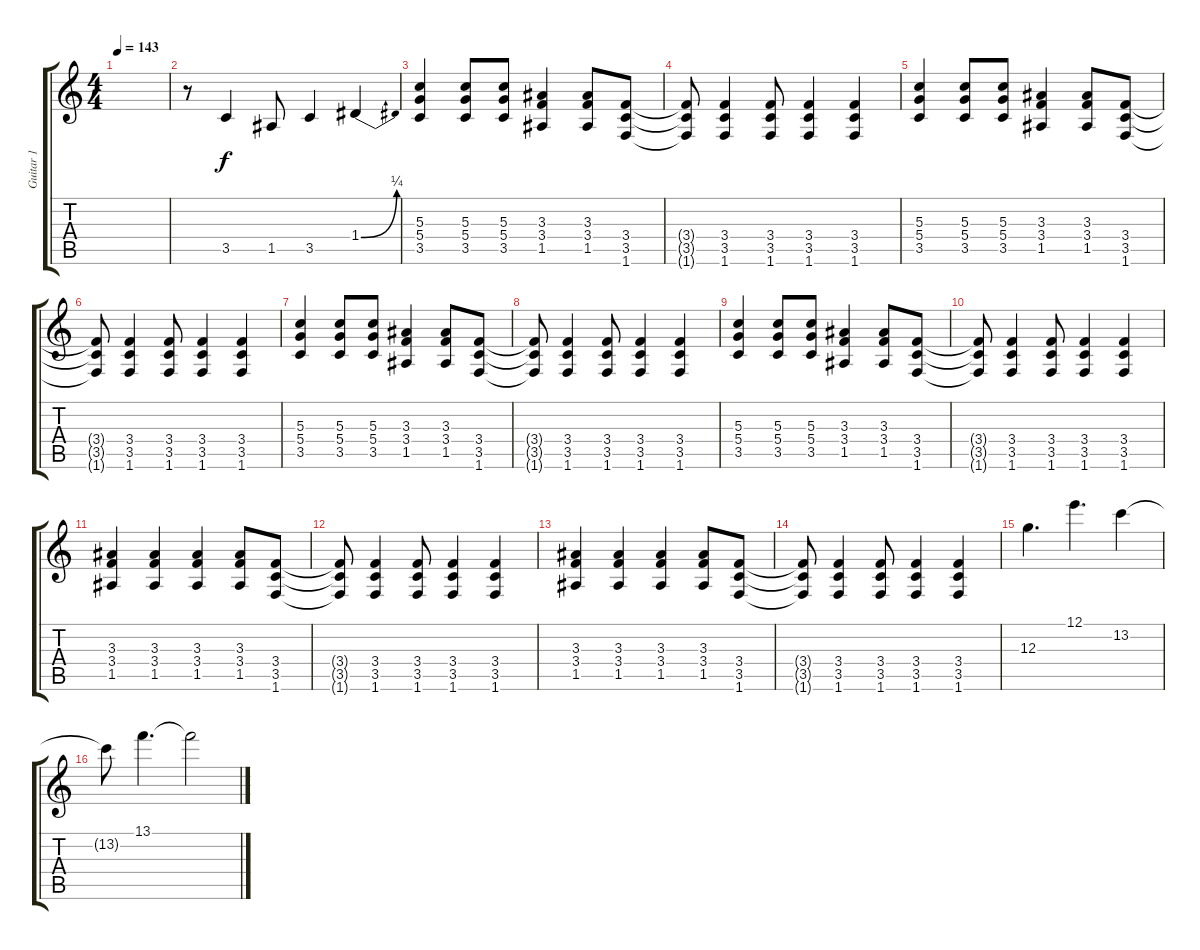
\track ("Guitar 1" "Guitar 1") {instrument distortionguitar}
\staff {score tabs}
\tuning (E4 B3 G3 D3 A2 E2) {hide}
\ts (4 4)
\tempo 143
\clef g2
\ks c
|
r.8 3.5.4 1.5.8 3.5.4 1.4{be (bend 0 0 60 1)}.4 |
(5.3 5.4 3.5).4 (5.3 5.4 3.5).8 (5.3 5.4 3.5).8 (3.3 3.4 1.5).4 (3.3 3.4 1.5).8 (3.4 3.5 1.6).8 |
(3.4{t} 3.5{t} 1.6{t}).8 (3.4 3.5 1.6).4 (3.4 3.5 1.6).8 (3.4 3.5 1.6).4 (3.4 3.5 1.6).4 |
(5.3 5.4 3.5).4 (5.3 5.4 3.5).8 (5.3 5.4 3.5).8 (3.3 3.4 1.5).4 (3.3 3.4 1.5).8 (3.4 3.5 1.6).8 |
(3.4{t} 3.5{t} 1.6{t}).8 (3.4 3.5 1.6).4 (3.4 3.5 1.6).8 (3.4 3.5 1.6).4 (3.4 3.5 1.6).4 |
(5.3 5.4 3.5).4 (5.3 5.4 3.5).8 (5.3 5.4 3.5).8 (3.3 3.4 1.5).4 (3.3 3.4 1.5).8 (3.4 3.5 1.6).8 |
(3.4{t} 3.5{t} 1.6{t}).8 (3.4 3.5 1.6).4 (3.4 3.5 1.6).8 (3.4 3.5 1.6).4 (3.4 3.5 1.6).4 |
(5.3 5.4 3.5).4 (5.3 5.4 3.5).8 (5.3 5.4 3.5).8 (3.3 3.4 1.5).4 (3.3 3.4 1.5).8 (3.4 3.5 1.6).8 |
(3.4{t} 3.5{t} 1.6{t}).8 (3.4 3.5 1.6).4 (3.4 3.5 1.6).8 (3.4 3.5 1.6).4 (3.4 3.5 1.6).4 |
(3.3 3.4 1.5).4 (3.3 3.4 1.5).4 (3.3 3.4 1.5).4 (3.3 3.4 1.5).8 (3.4 3.5 1.6).8 |
(3.4{t} 3.5{t} 1.6{t}).8 (3.4 3.5 1.6).4 (3.4 3.5 1.6).8 (3.4 3.5 1.6).4 (3.4 3.5 1.6).4 |
(3.3 3.4 1.5).4 (3.3 3.4 1.5).4 (3.3 3.4 1.5).4 (3.3 3.4 1.5).8 (3.4 3.5 1.6).8 |
(3.4{t} 3.5{t} 1.6{t}).8 (3.4 3.5 1.6).4 (3.4 3.5 1.6).8 (3.4 3.5 1.6).4 (3.4 3.5 1.6).4 |
12.3.4{d} 12.1.4{d} 13.2.4 |
13.2{t}.8 13.1.4{d} 13.1{t}.2
